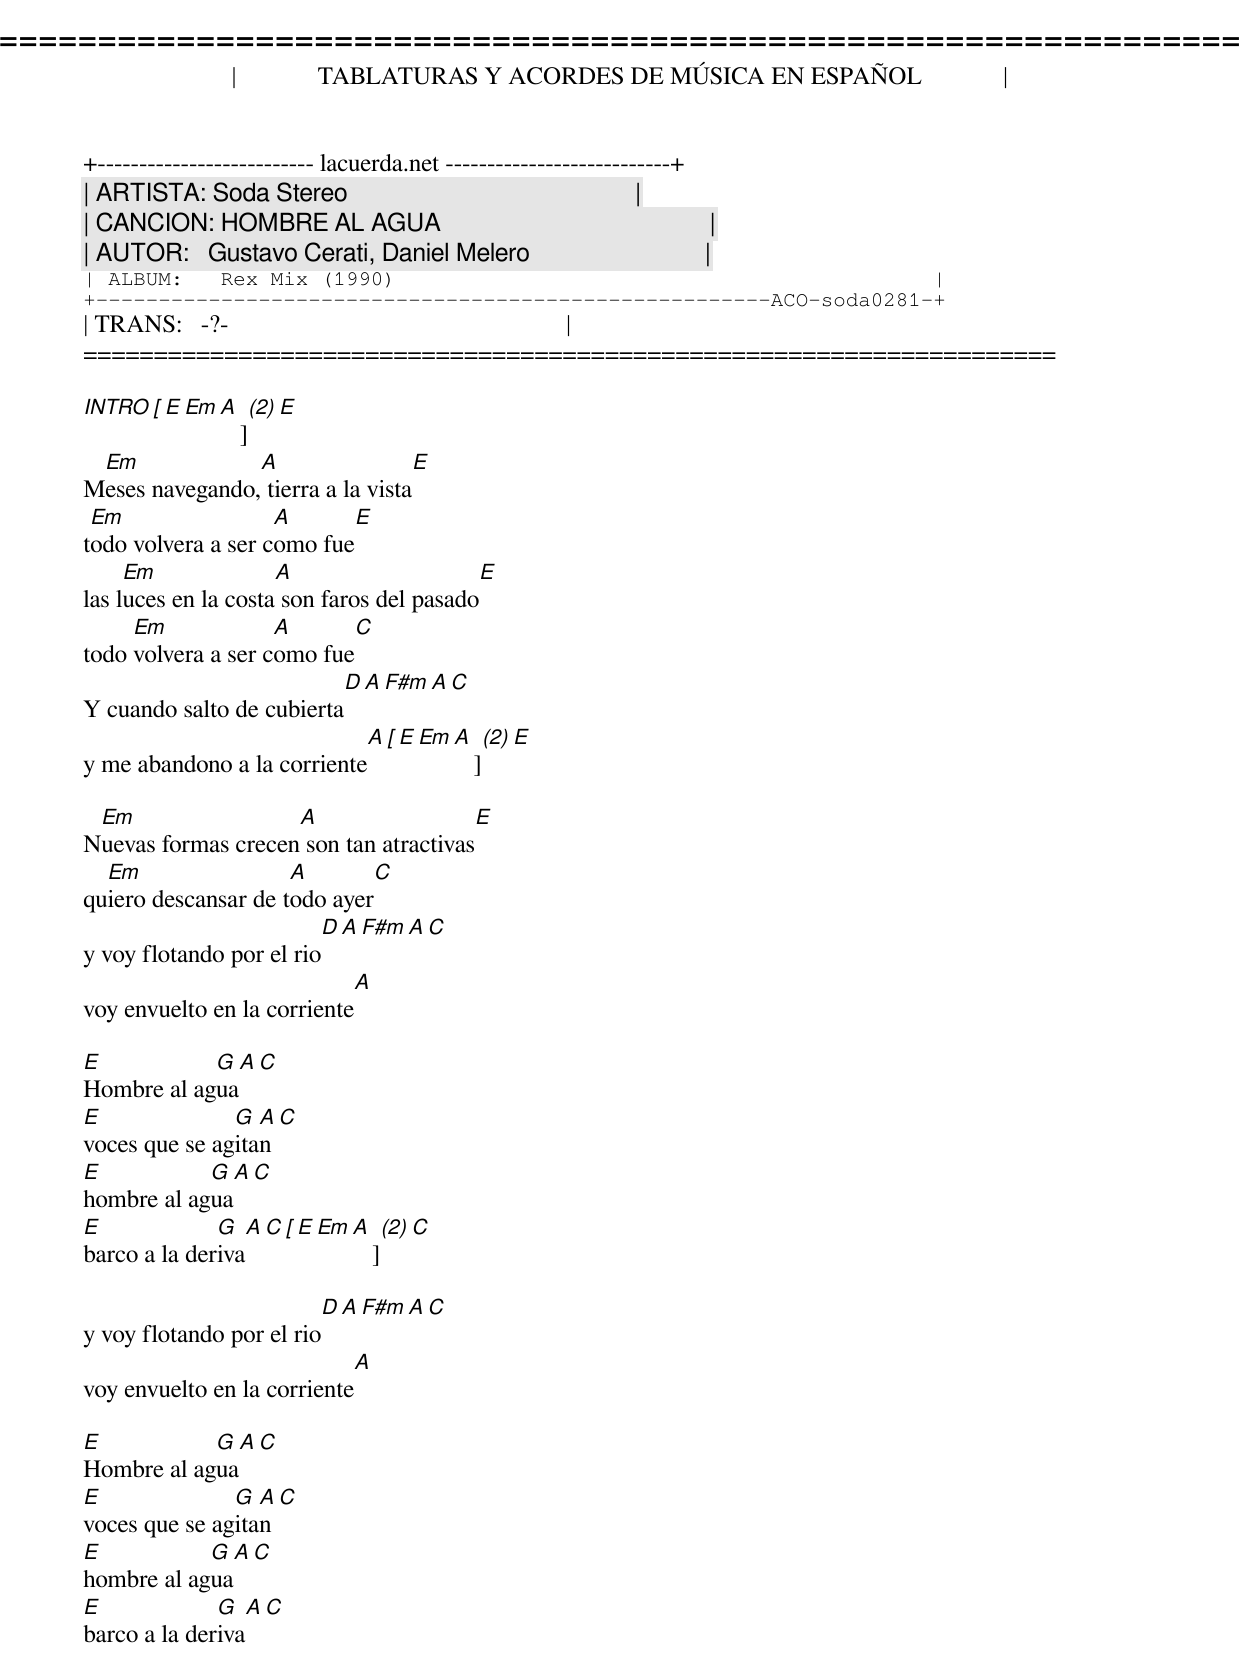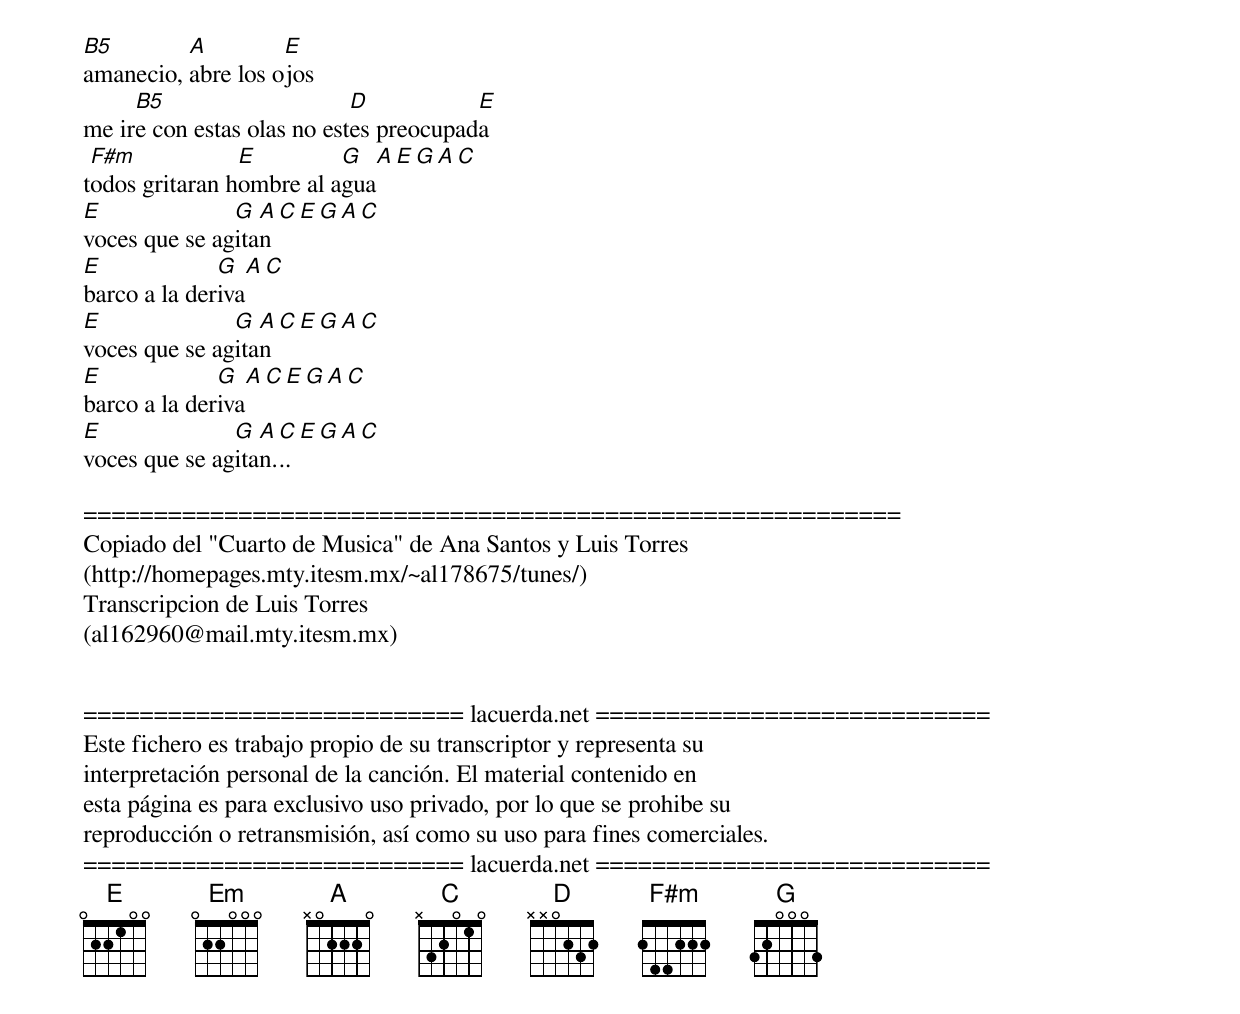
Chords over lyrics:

=====================================================================
|             TABLATURAS Y ACORDES DE MÚSICA EN ESPAÑOL             |
+-------------------------- lacuerda.net ---------------------------+
| ARTISTA: Soda Stereo                                              |
| CANCION: HOMBRE AL AGUA                                           |
| AUTOR:   Gustavo Cerati, Daniel Melero                            |
| ALBUM:   Rex Mix (1990)                                           |
+------------------------------------------------------ACO-soda0281-+
| TRANS:   -?-                                                      |
=====================================================================

INTRO [ E Em A ] (2)  E
 Em             A                  E
Meses navegando, tierra a la vista
 Em                 A         E
todo volvera a ser como fue
     Em              A                     E
las luces en la costa son faros del pasado
     Em             A         C
todo volvera a ser como fue
                           D A F#m A C
Y cuando salto de cubierta
                              A  [ E Em A ] (2)  E
y me abandono a la corriente

 Em                 A                   E
Nuevas formas crecen son tan atractivas
  Em                 A        C
quiero descansar de todo ayer
                           D A F#m A C
y voy flotando por el rio
                            A
voy envuelto en la corriente

E           G  A C
Hombre al agua
E              G  A C
voces que se agitan
E           G  A C
hombre al agua
E             G  A C  [ E Em A ] (2)   C
barco a la deriva

                          D A F#m A C
y voy flotando por el rio
                            A
voy envuelto en la corriente

E           G  A C
Hombre al agua
E              G  A C
voces que se agitan
E           G  A C
hombre al agua
E             G  A C
barco a la deriva
B5        A         E
amanecio, abre los ojos
     B5                     D           E
me ire con estas olas no estes preocupada
 F#m            E         G   A   E G A C
todos gritaran hombre al agua
E              G  A C   E G A C
voces que se agitan
E             G  A C
barco a la deriva
E              G  A C   E G A C
voces que se agitan
E             G  A C    E G A C
barco a la deriva
E              G  A C   E G A C
voces que se agitan...

==========================================================
Copiado del "Cuarto de Musica" de Ana Santos y Luis Torres
(http://homepages.mty.itesm.mx/~al178675/tunes/)
Transcripcion de Luis Torres
(al162960@mail.mty.itesm.mx)


=========================== lacuerda.net ============================
Este fichero es trabajo propio de su transcriptor y representa su
interpretación personal de la canción. El material contenido en
esta página es para exclusivo uso privado, por lo que se prohibe su
reproducción o retransmisión, así como su uso para fines comerciales.
=========================== lacuerda.net ============================
